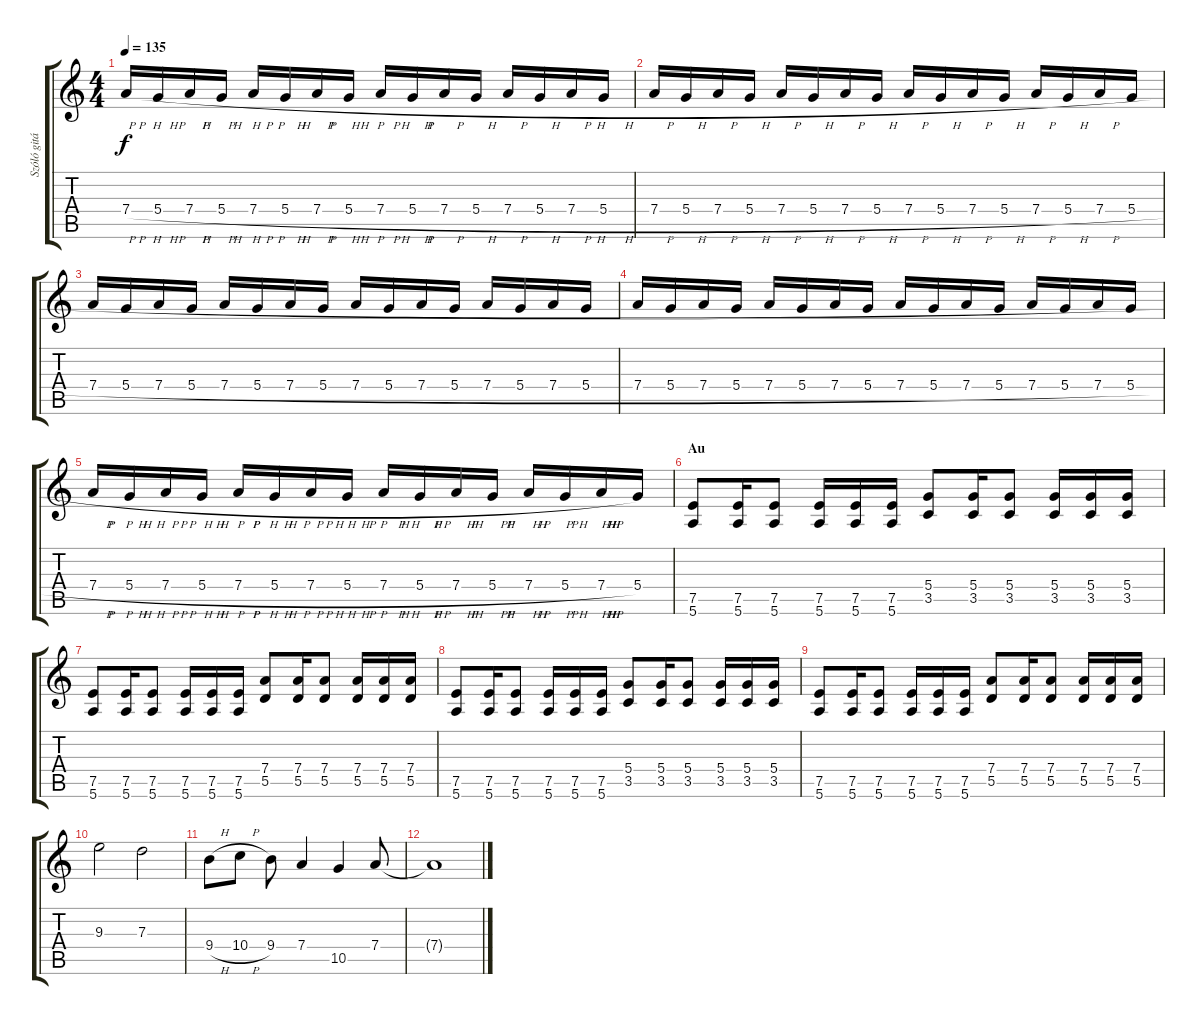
\track ("Szóló gitár" "Szóló gitá") {instrument distortionguitar}
\staff {score tabs}
\tuning (E4 B3 G3 D3 A2 E2) {hide}
\ts (4 4)
\tempo 135
\clef g2
\ks c
7.4{h}.16{dy f} 5.4{h}.16 7.4{h}.16 5.4{h}.16 7.4{h}.16 5.4{h}.16 7.4{h}.16 5.4{h}.16 7.4{h}.16 5.4{h}.16 7.4{h}.16 5.4{h}.16 7.4{h}.16 5.4{h}.16 7.4{h}.16 5.4{h}.16 |
7.4{h}.16 5.4{h}.16 7.4{h}.16 5.4{h}.16 7.4{h}.16 5.4{h}.16 7.4{h}.16 5.4{h}.16 7.4{h}.16 5.4{h}.16 7.4{h}.16 5.4{h}.16 7.4{h}.16 5.4{h}.16 7.4{h}.16 5.4{h}.16 |
7.4{h}.16 5.4{h}.16 7.4{h}.16 5.4{h}.16 7.4{h}.16 5.4{h}.16 7.4{h}.16 5.4{h}.16 7.4{h}.16 5.4{h}.16 7.4{h}.16 5.4{h}.16 7.4{h}.16 5.4{h}.16 7.4{h}.16 5.4{h}.16 |
7.4{h}.16 5.4{h}.16 7.4{h}.16 5.4{h}.16 7.4{h}.16 5.4{h}.16 7.4{h}.16 5.4{h}.16 7.4{h}.16 5.4{h}.16 7.4{h}.16 5.4{h}.16 7.4{h}.16 5.4{h}.16 7.4{h}.16 5.4{h}.16 |
7.4{h}.16 5.4{h}.16 7.4{h}.16 5.4{h}.16 7.4{h}.16 5.4{h}.16 7.4{h}.16 5.4{h}.16 7.4{h}.16 5.4{h}.16 7.4{h}.16 5.4{h}.16 7.4{h}.16 5.4{h}.16 7.4{h}.16 5.4.16 |
\section ("" "Au")
(7.5 5.6).8{volume 13} (7.5 5.6).16 (7.5 5.6).8 (7.5 5.6).16 (7.5 5.6).16 (7.5 5.6).16 (5.4 3.5).8 (5.4 3.5).16 (5.4 3.5).8 (5.4 3.5).16 (5.4 3.5).16 (5.4 3.5).16 |
(7.5 5.6).8 (7.5 5.6).16 (7.5 5.6).8 (7.5 5.6).16 (7.5 5.6).16 (7.5 5.6).16 (7.4 5.5).8 (7.4 5.5).16 (7.4 5.5).8 (7.4 5.5).16 (7.4 5.5).16 (7.4 5.5).16 |
(7.5 5.6).8 (7.5 5.6).16 (7.5 5.6).8 (7.5 5.6).16 (7.5 5.6).16 (7.5 5.6).16 (5.4 3.5).8 (5.4 3.5).16 (5.4 3.5).8 (5.4 3.5).16 (5.4 3.5).16 (5.4 3.5).16 |
(7.5 5.6).8 (7.5 5.6).16 (7.5 5.6).8 (7.5 5.6).16 (7.5 5.6).16 (7.5 5.6).16 (7.4 5.5).8 (7.4 5.5).16 (7.4 5.5).8 (7.4 5.5).16 (7.4 5.5).16 (7.4 5.5).16 |
9.3.2 7.3.2 |
9.4{h}.8 10.4{h}.8 9.4.8 7.4.4 10.5.4 7.4.8 |
7.4{t}.1
